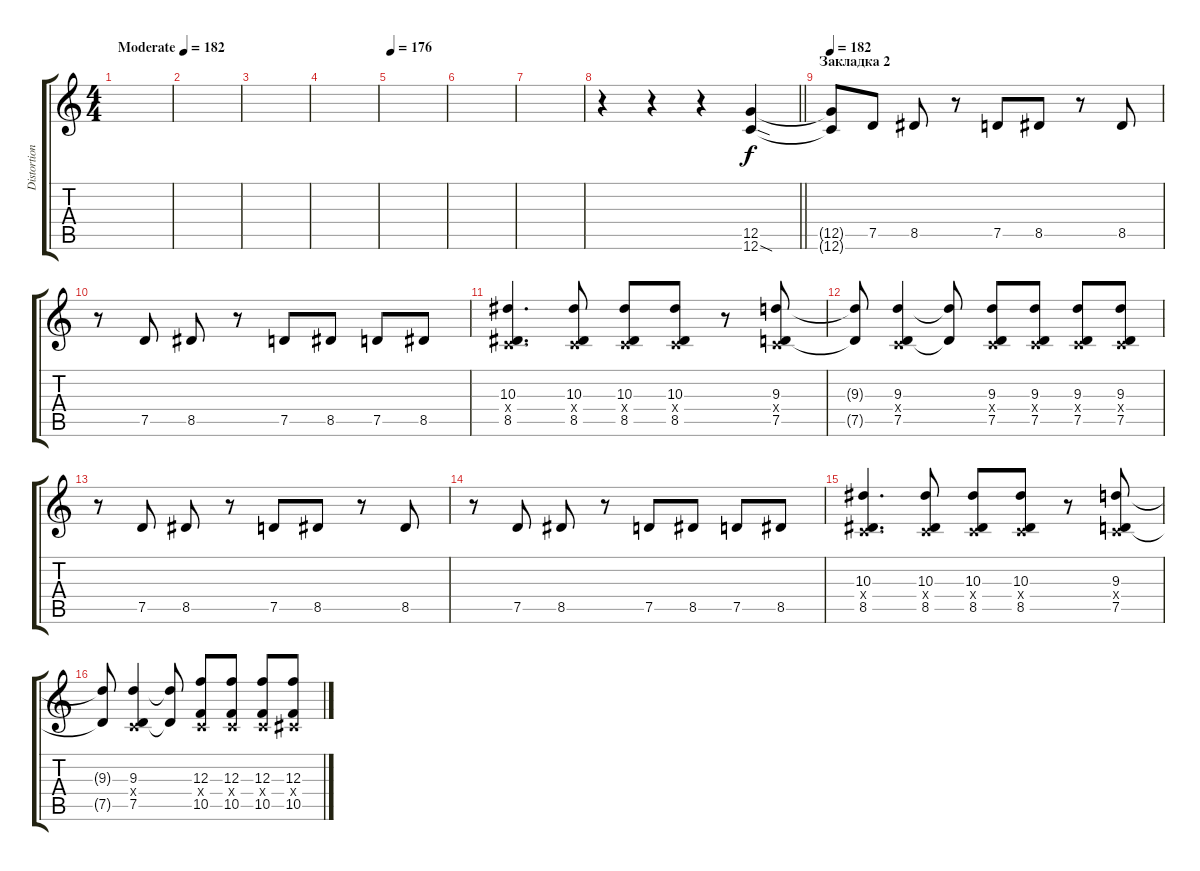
\track ("Distortion" "Distortion") {instrument distortionguitar}
\staff {score tabs}
\tuning (D4 A3 F3 C3 G2 C2) {hide}
\ts (4 4)
\tempo (182 "Moderate")
\tempo 176
\tempo (182 "Moderate")
\clef g2
\ks c
|
|
|
|
\tempo 176
|
|
|
\barLineRight lightlight
r.4 r.4 r.4 (12.5 12.6{sod}).4 |
\section ("" "Закладка 2")
\tempo 182
(12.5{t} 12.6{t}).8 7.5.8 8.5.8 r.8 7.5.8 8.5.8 r.8 8.5.8 |
r.8 7.5.8 8.5.8 r.8 7.5.8 8.5.8 7.5.8 8.5.8 |
(10.3 0.4{x} 8.5).4{d} (10.3 0.4{x} 8.5).8 (10.3 0.4{x} 8.5).8 (10.3 0.4{x} 8.5).8 r.8 (9.3 0.4{x} 7.5).8 |
(9.3{t} 7.5{t}).8 (9.3 0.4{x} 7.5).4 (9.3{t} 7.5{t}).8 (9.3 0.4{x} 7.5).8 (9.3 0.4{x} 7.5).8 (9.3 0.4{x} 7.5).8 (9.3 0.4{x} 7.5).8 |
r.8 7.5.8 8.5.8 r.8 7.5.8 8.5.8 r.8 8.5.8 |
r.8 7.5.8 8.5.8 r.8 7.5.8 8.5.8 7.5.8 8.5.8 |
(10.3 0.4{x} 8.5).4{d} (10.3 0.4{x} 8.5).8 (10.3 0.4{x} 8.5).8 (10.3 0.4{x} 8.5).8 r.8 (9.3 0.4{x} 7.5).8 |
(9.3{t} 7.5{t}).8 (9.3 0.4{x} 7.5).4 (9.3{t} 7.5{t}).8 (12.3 0.4{x} 10.5).8 (12.3 0.4{x} 10.5).8 (12.3 0.4{x} 10.5).8 (12.3 1.4{x} 10.5).8
